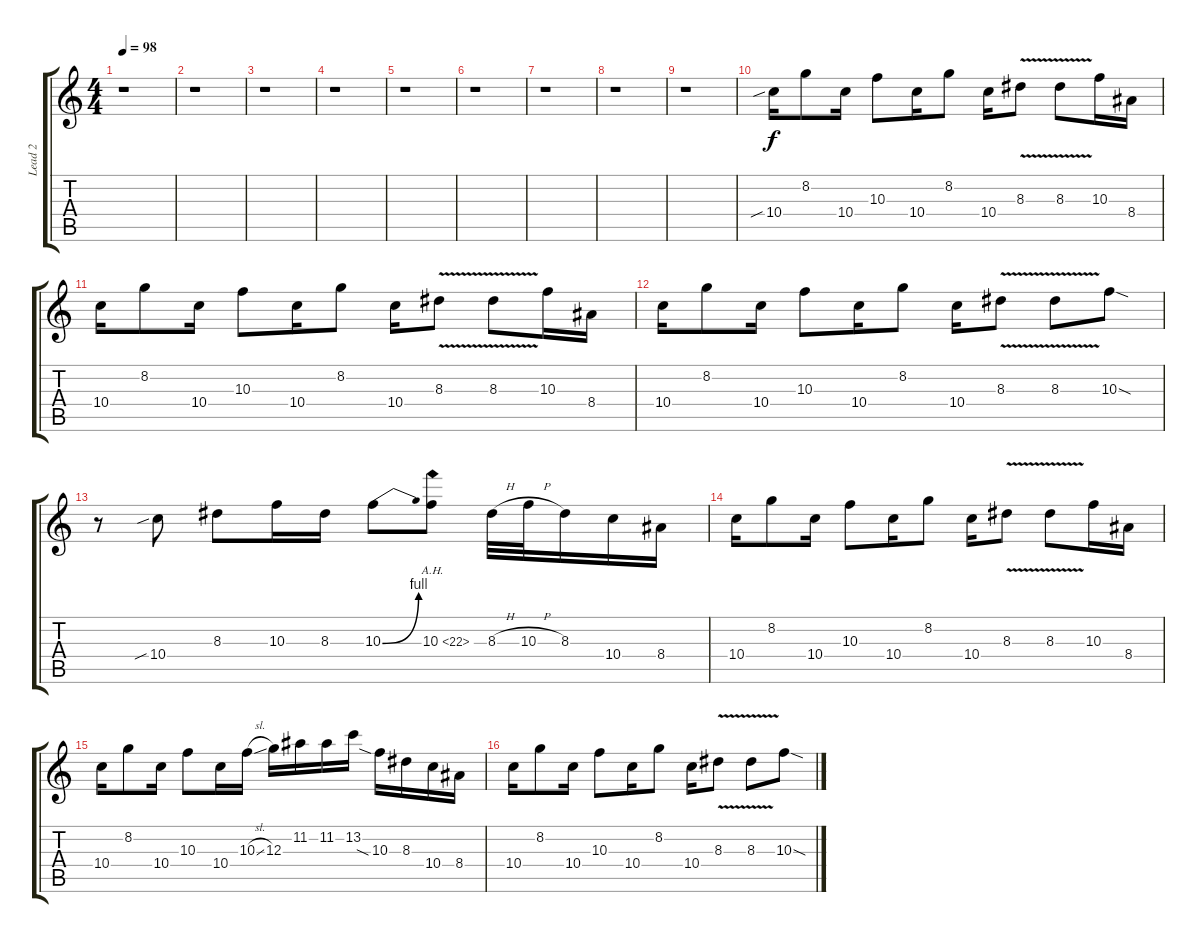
\track ("Lead 2" "Lead 2") {instrument distortionguitar}
\staff {score tabs}
\tuning (E4 B3 G3 D3 A2 E2) {hide}
\ts (4 4)
\tempo 98
\clef g2
\ks c
r.1{dy f} |
r.1 |
r.1 |
r.1 |
r.1 |
r.1 |
r.1 |
r.1 |
r.1 |
10.4{sib}.16 8.2.8 10.4.16 10.3.8 10.4.16 8.2.8 10.4.16 8.3{v}.8 8.3{v}.8 10.3.16 8.4.16 |
10.4.16 8.2.8 10.4.16 10.3.8 10.4.16 8.2.8 10.4.16 8.3{v}.8 8.3{v}.8 10.3.16 8.4.16 |
10.4.16 8.2.8 10.4.16 10.3.8 10.4.16 8.2.8 10.4.16 8.3{v}.8 8.3{v}.8 10.3{sod}.8 |
r.8 10.4{sib}.8 8.3.8 10.3.16 8.3.16 10.3{be (bend 0 0 60 4)}.8 10.3{ah 12}.8 8.3{h}.32 10.3{h}.32 8.3.16 10.4.16 8.4.16 |
10.4.16 8.2.8 10.4.16 10.3.8 10.4.16 8.2.8 10.4.16 8.3{v}.8 8.3{v}.8 10.3.16 8.4.16 |
10.4.16 8.2.8 10.4.16 10.3.8 10.4.16 10.3{sl}.16 12.3.16 11.2.16 11.2.16 13.2.16 10.3{sia}.16 8.3.16 10.4.16 8.4.16 |
10.4.16 8.2.8 10.4.16 10.3.8 10.4.16 8.2.8 10.4.16 8.3{v}.8 8.3{v}.8 10.3{sod}.8
